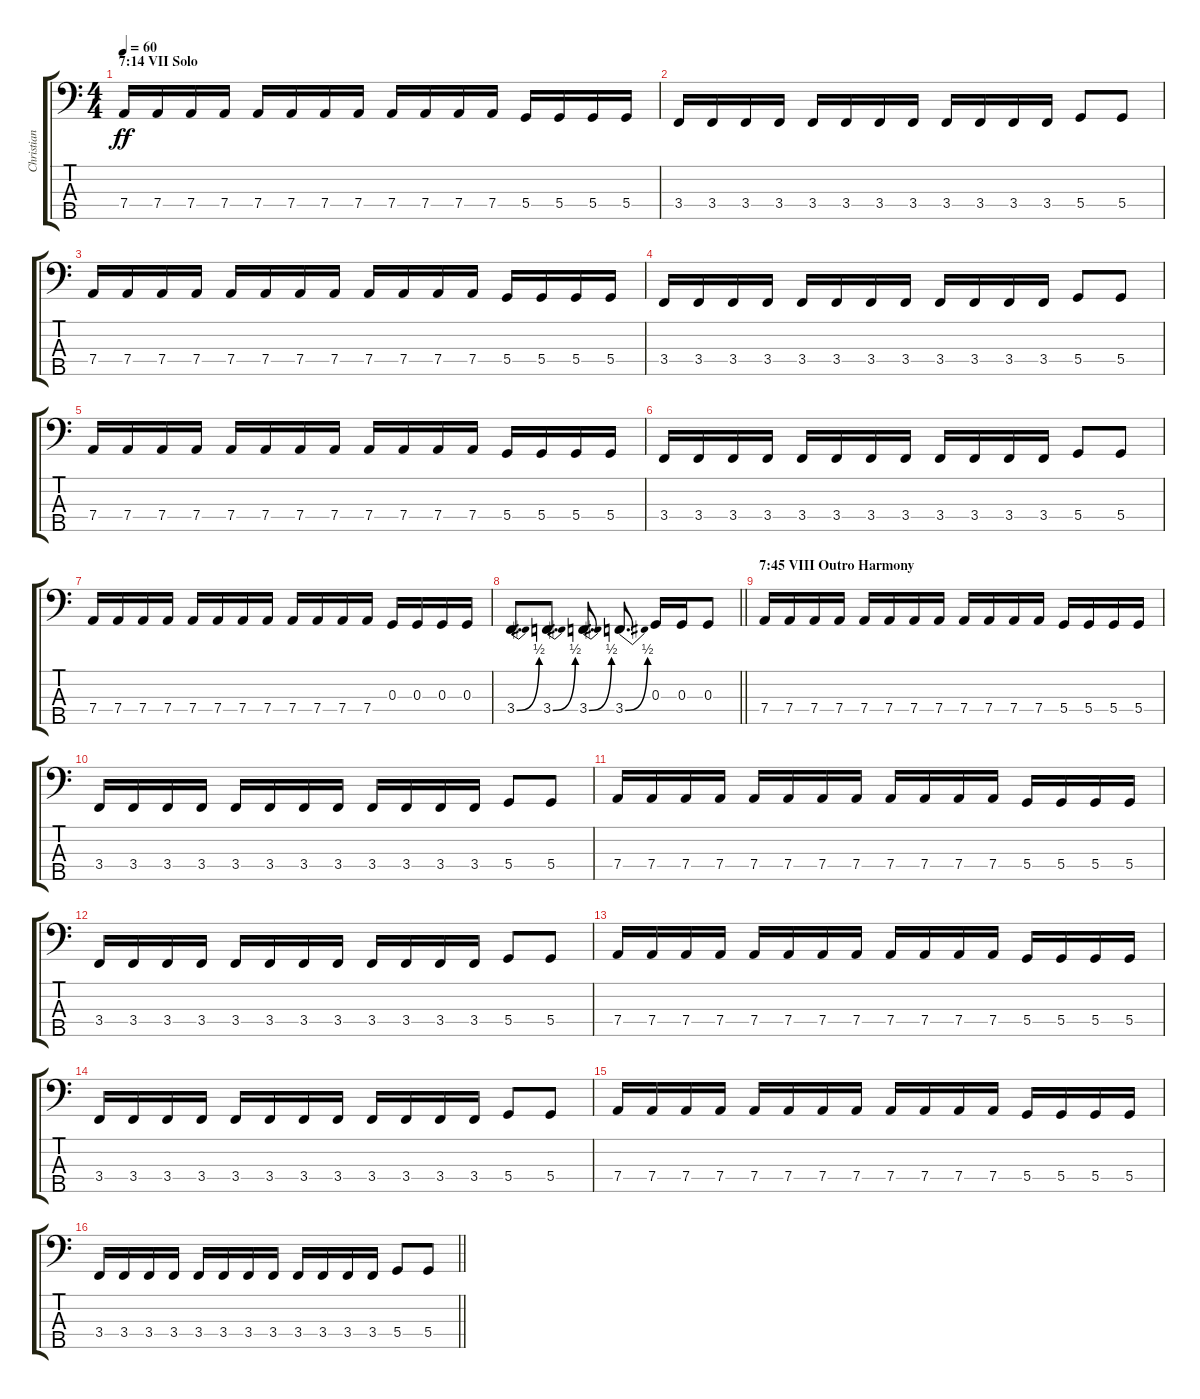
\track ("Christian Larsson (Bass Guitar)" "Christian ") {instrument electricbassfinger}
\staff {score tabs}
\tuning (F2 C2 G1 D1 A0) {hide}
\ts (4 4)
\section ("" "7:14 VII Solo")
\tempo 60
\clef f4
\ks c
7.4.16{dy ff} 7.4.16 7.4.16 7.4.16 7.4.16 7.4.16 7.4.16 7.4.16 7.4.16 7.4.16 7.4.16 7.4.16 5.4.16 5.4.16 5.4.16 5.4.16 |
3.4.16 3.4.16 3.4.16 3.4.16 3.4.16 3.4.16 3.4.16 3.4.16 3.4.16 3.4.16 3.4.16 3.4.16 5.4.8 5.4.8 |
7.4.16 7.4.16 7.4.16 7.4.16 7.4.16 7.4.16 7.4.16 7.4.16 7.4.16 7.4.16 7.4.16 7.4.16 5.4.16 5.4.16 5.4.16 5.4.16 |
3.4.16 3.4.16 3.4.16 3.4.16 3.4.16 3.4.16 3.4.16 3.4.16 3.4.16 3.4.16 3.4.16 3.4.16 5.4.8 5.4.8 |
7.4.16 7.4.16 7.4.16 7.4.16 7.4.16 7.4.16 7.4.16 7.4.16 7.4.16 7.4.16 7.4.16 7.4.16 5.4.16 5.4.16 5.4.16 5.4.16 |
3.4.16 3.4.16 3.4.16 3.4.16 3.4.16 3.4.16 3.4.16 3.4.16 3.4.16 3.4.16 3.4.16 3.4.16 5.4.8 5.4.8 |
7.4.16 7.4.16 7.4.16 7.4.16 7.4.16 7.4.16 7.4.16 7.4.16 7.4.16 7.4.16 7.4.16 7.4.16 0.3.16 0.3.16 0.3.16 0.3.16 |
\barLineRight lightlight
3.4{be (bend 0 0 60 2)}.8{d} 3.4{be (bend 0 0 60 2)}.8{d} 3.4{be (bend 0 0 60 2)}.8{d} 3.4{be (bend 0 0 60 2)}.8{d} 0.3.16 0.3.16 0.3.8 |
\section ("" "7:45 VIII Outro Harmony")
7.4.16 7.4.16 7.4.16 7.4.16 7.4.16 7.4.16 7.4.16 7.4.16 7.4.16 7.4.16 7.4.16 7.4.16 5.4.16 5.4.16 5.4.16 5.4.16 |
3.4.16 3.4.16 3.4.16 3.4.16 3.4.16 3.4.16 3.4.16 3.4.16 3.4.16 3.4.16 3.4.16 3.4.16 5.4.8 5.4.8 |
7.4.16 7.4.16 7.4.16 7.4.16 7.4.16 7.4.16 7.4.16 7.4.16 7.4.16 7.4.16 7.4.16 7.4.16 5.4.16 5.4.16 5.4.16 5.4.16 |
3.4.16 3.4.16 3.4.16 3.4.16 3.4.16 3.4.16 3.4.16 3.4.16 3.4.16 3.4.16 3.4.16 3.4.16 5.4.8 5.4.8 |
7.4.16 7.4.16 7.4.16 7.4.16 7.4.16 7.4.16 7.4.16 7.4.16 7.4.16 7.4.16 7.4.16 7.4.16 5.4.16 5.4.16 5.4.16 5.4.16 |
3.4.16 3.4.16 3.4.16 3.4.16 3.4.16 3.4.16 3.4.16 3.4.16 3.4.16 3.4.16 3.4.16 3.4.16 5.4.8 5.4.8 |
7.4.16 7.4.16 7.4.16 7.4.16 7.4.16 7.4.16 7.4.16 7.4.16 7.4.16 7.4.16 7.4.16 7.4.16 5.4.16 5.4.16 5.4.16 5.4.16 |
\barLineRight lightlight
3.4.16 3.4.16 3.4.16 3.4.16 3.4.16 3.4.16 3.4.16 3.4.16 3.4.16 3.4.16 3.4.16 3.4.16 5.4.8 5.4.8
